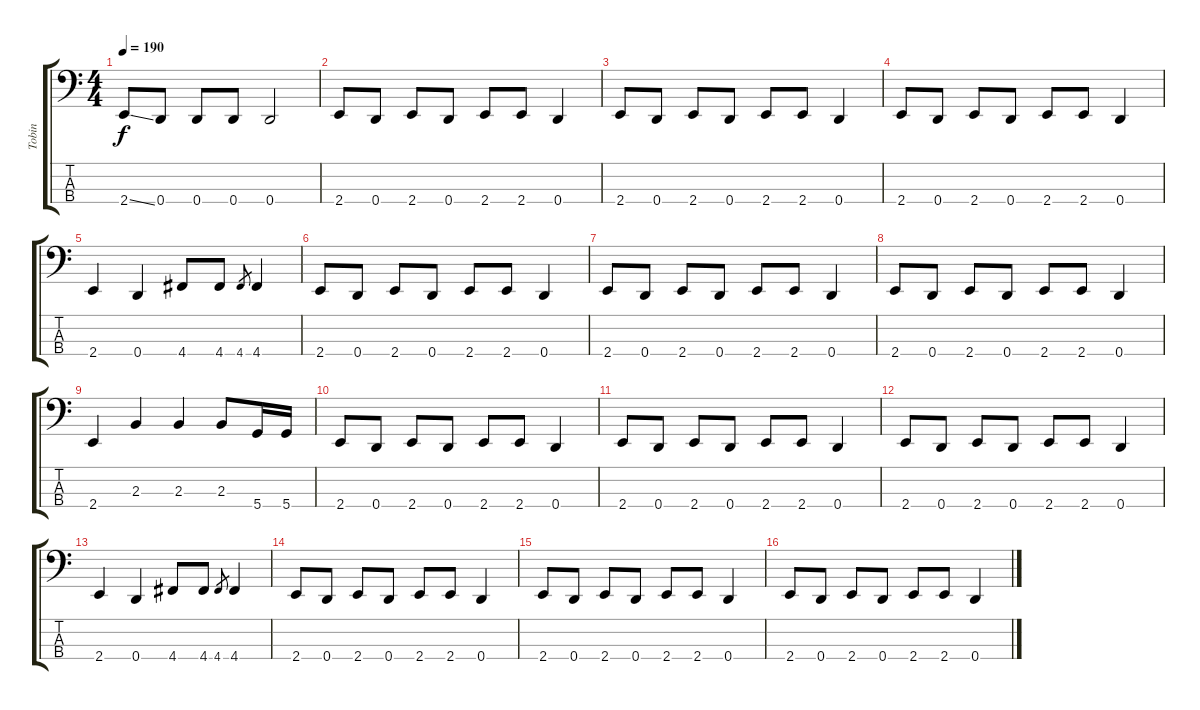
\track ("Tobin" "Tobin") {instrument electricbassfinger}
\staff {score tabs}
\tuning (G2 D2 A1 D1) {hide}
\ts (4 4)
\tempo 190
\clef f4
\ks c
2.4{ss}.8{dy f} 0.4.8 0.4.8 0.4.8 0.4.2 |
2.4.8 0.4.8 2.4.8 0.4.8 2.4.8 2.4.8 0.4.4 |
2.4.8 0.4.8 2.4.8 0.4.8 2.4.8 2.4.8 0.4.4 |
2.4.8 0.4.8 2.4.8 0.4.8 2.4.8 2.4.8 0.4.4 |
2.4.4 0.4.4 4.4.8 4.4.8 4.4.8{gr} 4.4.4 |
2.4.8 0.4.8 2.4.8 0.4.8 2.4.8 2.4.8 0.4.4 |
2.4.8 0.4.8 2.4.8 0.4.8 2.4.8 2.4.8 0.4.4 |
2.4.8 0.4.8 2.4.8 0.4.8 2.4.8 2.4.8 0.4.4 |
2.4.4 2.3.4 2.3.4 2.3.8 5.4.16 5.4.16 |
2.4.8 0.4.8 2.4.8 0.4.8 2.4.8 2.4.8 0.4.4 |
2.4.8 0.4.8 2.4.8 0.4.8 2.4.8 2.4.8 0.4.4 |
2.4.8 0.4.8 2.4.8 0.4.8 2.4.8 2.4.8 0.4.4 |
2.4.4 0.4.4 4.4.8 4.4.8 4.4.8{gr} 4.4.4 |
2.4.8 0.4.8 2.4.8 0.4.8 2.4.8 2.4.8 0.4.4 |
2.4.8 0.4.8 2.4.8 0.4.8 2.4.8 2.4.8 0.4.4 |
2.4.8 0.4.8 2.4.8 0.4.8 2.4.8 2.4.8 0.4.4
